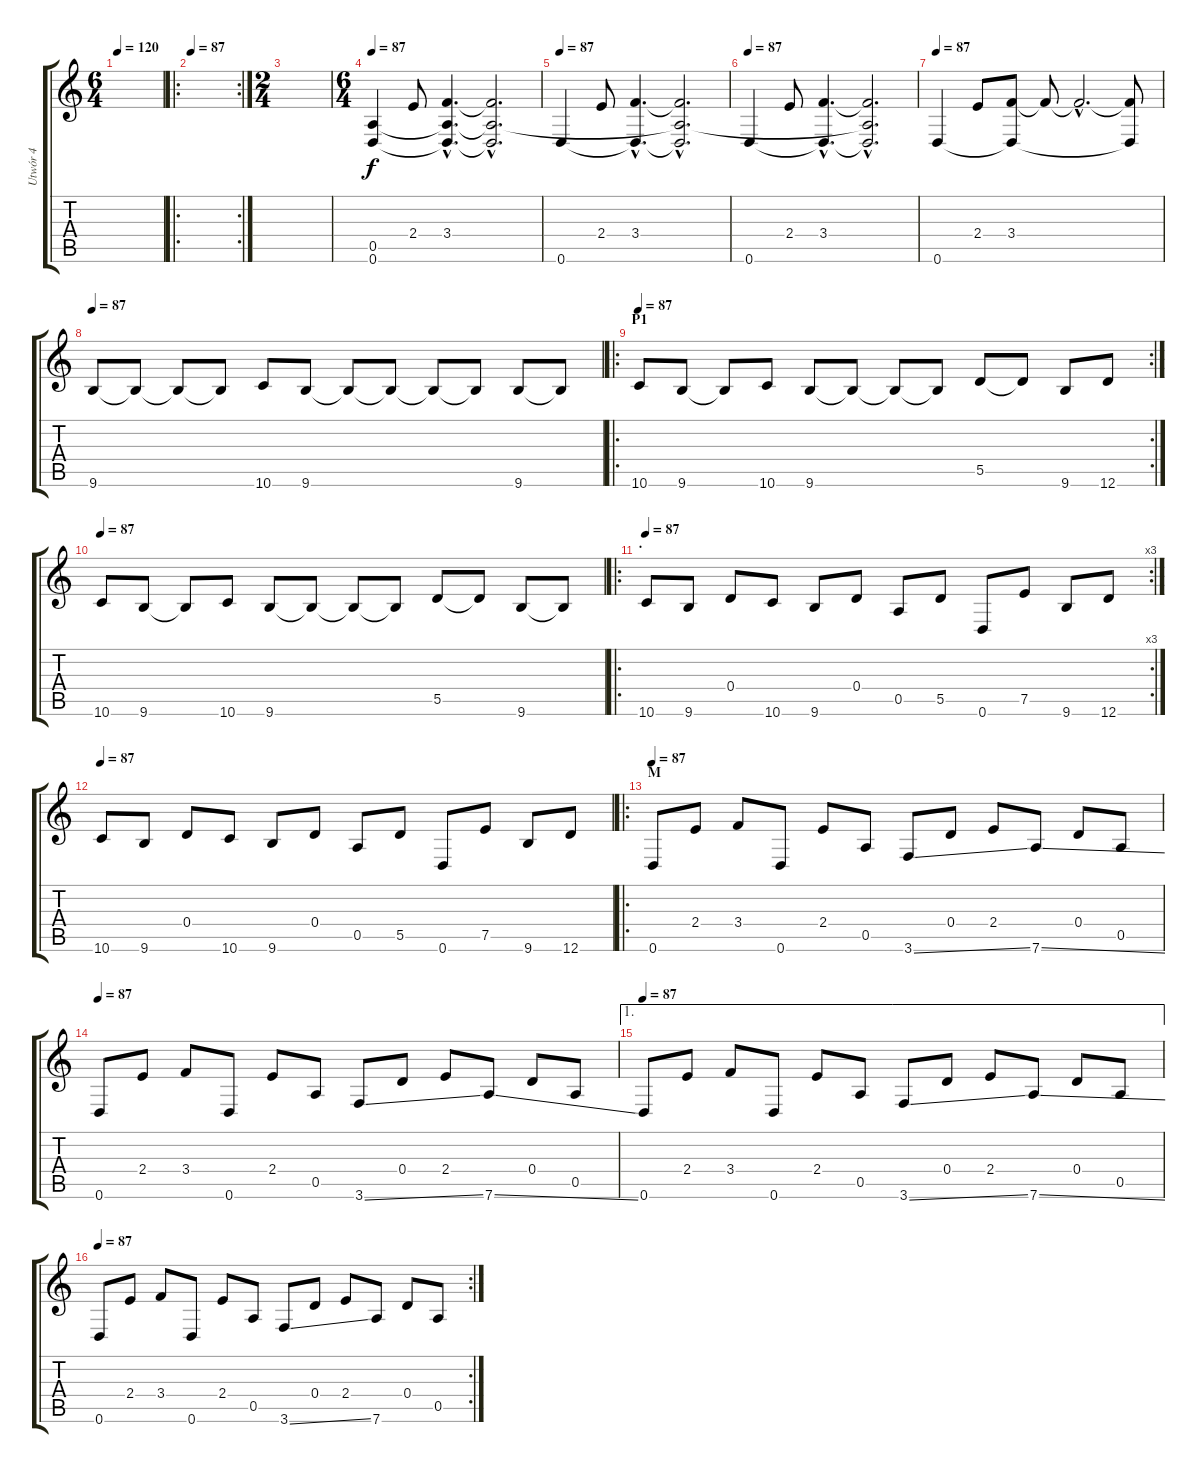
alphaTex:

\track ("Utwór 4" "Utwór 4") {instrument electricguitarmuted}
\staff {score tabs}
\tuning (E4 B3 G3 D3 A2 D2) {hide}
\ts (6 4)
\tempo 120
\tempo 87
\tempo 120
\clef g2
\ks c
|
\ro
\rc 2
\tempo 87
|
\ts (2 4)
|
\ts (6 4)
\tempo 87
(0.5 0.6).4{volume 12} 2.4.8 (3.4{hac} 0.5{hac t} 0.6{hac t}).4{d} (3.4{hac t} 0.5{hac t} 0.6{hac t}).2{d} |
\tempo 87
0.6.4 2.4.8 (3.4{hac} 0.6{hac t}).4{d} (3.4{hac t} 0.5{hac t} 0.6{hac t}).2{d} |
\tempo 87
0.6.4 2.4.8 (3.4{hac} 0.6{hac t}).4{d} (3.4{hac t} 0.5{hac t} 0.6{hac t}).2{d} |
\tempo 87
0.6.4 2.4.8 (3.4 0.6{t}).8 3.4{t}.8 3.4{hac t}.2{d} (3.4{t} 0.6{t}).8 |
\tempo 87
9.6.8 9.6{t}.8 9.6{t}.8 9.6{t}.8 10.6.8 9.6.8 9.6{t}.8 9.6{t}.8 9.6{t}.8 9.6{t}.8 9.6.8 9.6{t}.8 |
\ro
\rc 2
\section ("" "P1")
\tempo 87
10.6.8 9.6.8 9.6{t}.8 10.6.8 9.6.8 9.6{t}.8 9.6{t}.8 9.6{t}.8 5.5.8 5.5{t}.8 9.6.8 12.6.8 |
\tempo 87
10.6.8 9.6.8 9.6{t}.8 10.6.8 9.6.8 9.6{t}.8 9.6{t}.8 9.6{t}.8 5.5.8 5.5{t}.8 9.6.8 9.6{t}.8 |
\ro
\rc 3
\section ("" ".")
\tempo 87
10.6.8 9.6.8 0.4.8 10.6.8 9.6.8 0.4.8 0.5.8 5.5.8 0.6.8 7.5.8 9.6.8 12.6.8 |
\tempo 87
10.6.8 9.6.8 0.4.8 10.6.8 9.6.8 0.4.8 0.5.8 5.5.8 0.6.8 7.5.8 9.6.8 12.6.8 |
\ro
\section ("" "M")
\tempo 87
0.6.8{volume 10} 2.4.8 3.4.8 0.6.8 2.4.8 0.5.8 3.6{ss}.8 0.4.8 2.4.8 7.6{ss}.8 0.4.8 0.5.8 |
\tempo 87
0.6.8 2.4.8 3.4.8 0.6.8 2.4.8 0.5.8 3.6{ss}.8 0.4.8 2.4.8 7.6{ss}.8 0.4.8 0.5.8 |
\ae 1
\tempo 87
0.6.8 2.4.8 3.4.8 0.6.8 2.4.8 0.5.8 3.6{ss}.8 0.4.8 2.4.8 7.6{ss}.8 0.4.8 0.5.8 |
\rc 2
\tempo 87
0.6.8 2.4.8 3.4.8 0.6.8 2.4.8 0.5.8 3.6{ss}.8 0.4.8 2.4.8 7.6{ss}.8 0.4.8 0.5.8
